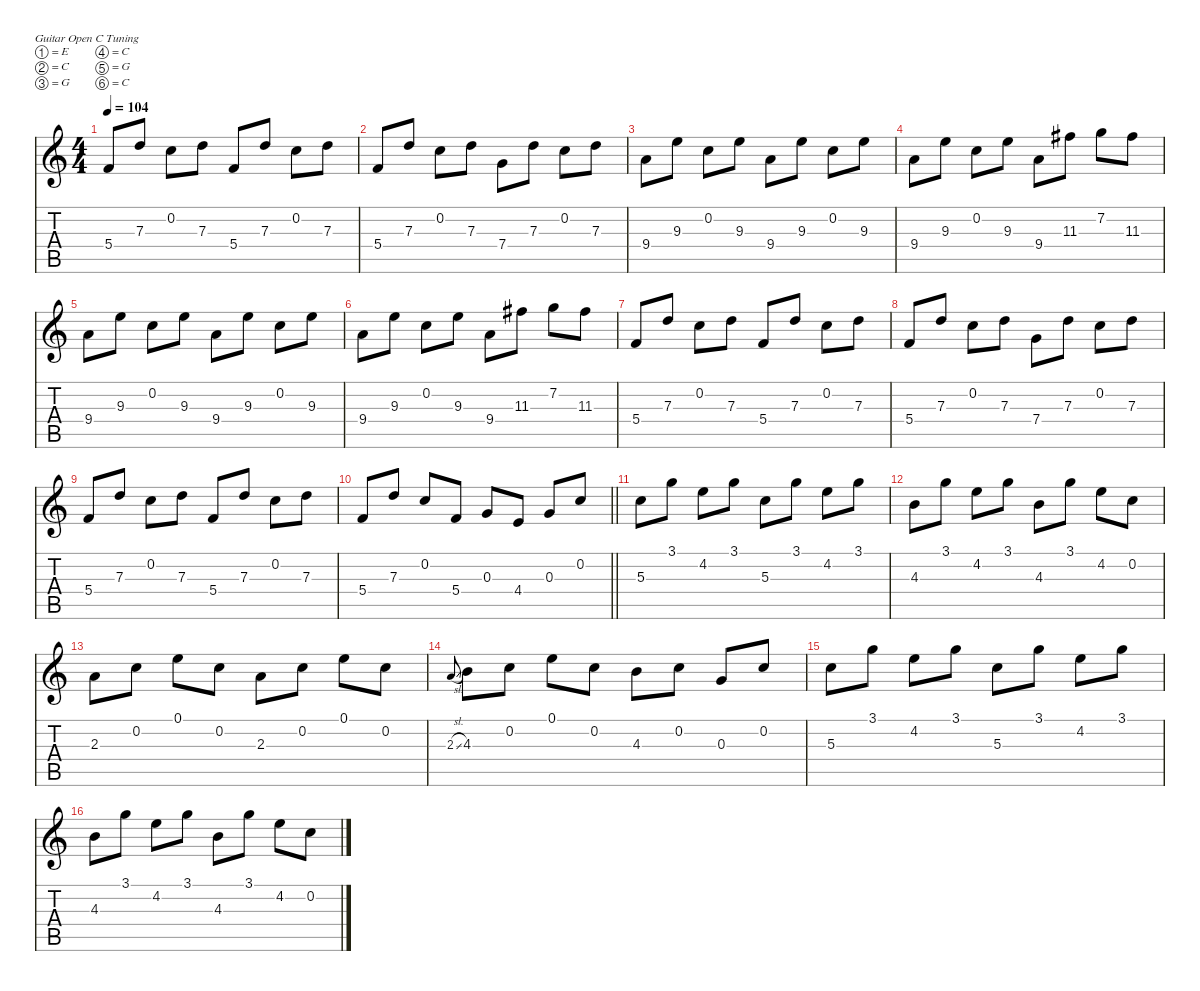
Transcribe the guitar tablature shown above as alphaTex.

\defaultSystemsLayout 4
\hideDynamics
\bracketExtendMode nobrackets
\singleTrackTrackNamePolicy hidden
\multiTrackTrackNamePolicy hidden
\firstSystemTrackNameMode fullname
\firstSystemTrackNameOrientation horizontal
\otherSystemsTrackNameOrientation horizontal
\track ("Guitar 1" "s.guit.") {defaultSystemsLayout 8 mute instrument acousticguitarsteel}
\staff {score tabs}
\tuning (E4 C4 G3 C3 G2 C2)
\ts (4 4)
\tempo 104
\clef g2
\ks c
5.4.8{dy f beam Up} 7.3.8{beam Up} 0.2.8{beam Down} 7.3.8{beam Down} 5.4.8{beam Up} 7.3.8{beam Up} 0.2.8{beam Down} 7.3.8{beam Down} |
5.4.8{beam Up} 7.3.8{beam Up} 0.2.8{beam Down} 7.3.8{beam Down} 7.4.8{beam Down} 7.3.8{beam Down} 0.2.8{beam Down} 7.3.8{beam Down} |
9.4.8{beam Down} 9.3.8{beam Down} 0.2.8{beam Down} 9.3.8{beam Down} 9.4.8{beam Down} 9.3.8{beam Down} 0.2.8{beam Down} 9.3.8{beam Down} |
9.4.8{beam Down} 9.3.8{beam Down} 0.2.8{beam Down} 9.3.8{beam Down} 9.4.8{beam Down} 11.3{acc #}.8{beam Down} 7.2.8{beam Down} 11.3{acc #}.8{beam Down} |
9.4.8{beam Down} 9.3.8{beam Down} 0.2.8{beam Down} 9.3.8{beam Down} 9.4.8{beam Down} 9.3.8{beam Down} 0.2.8{beam Down} 9.3.8{beam Down} |
9.4.8{beam Down} 9.3.8{beam Down} 0.2.8{beam Down} 9.3.8{beam Down} 9.4.8{beam Down} 11.3{acc #}.8{beam Down} 7.2.8{beam Down} 11.3{acc #}.8{beam Down} |
5.4.8{beam Up} 7.3.8{beam Up} 0.2.8{beam Down} 7.3.8{beam Down} 5.4.8{beam Up} 7.3.8{beam Up} 0.2.8{beam Down} 7.3.8{beam Down} |
5.4.8{beam Up} 7.3.8{beam Up} 0.2.8{beam Down} 7.3.8{beam Down} 7.4.8{beam Down} 7.3.8{beam Down} 0.2.8{beam Down} 7.3.8{beam Down} |
5.4.8{beam Up} 7.3.8{beam Up} 0.2.8{beam Down} 7.3.8{beam Down} 5.4.8{beam Up} 7.3.8{beam Up} 0.2.8{beam Down} 7.3.8{beam Down} |
\barLineRight lightlight
5.4.8{beam Up} 7.3.8{beam Up} 0.2.8{beam Up} 5.4.8{beam Up} 0.3.8{beam Up} 4.4.8{beam Up} 0.3.8{beam Up} 0.2.8{beam Up} |
5.3.8{beam Down} 3.1.8{beam Down} 4.2.8{beam Down} 3.1.8{beam Down} 5.3.8{beam Down} 3.1.8{beam Down} 4.2.8{beam Down} 3.1.8{beam Down} |
4.3.8{beam Down} 3.1.8{beam Down} 4.2.8{beam Down} 3.1.8{beam Down} 4.3.8{beam Down} 3.1.8{beam Down} 4.2.8{beam Down} 0.2.8{beam Down} |
2.3.8{beam Down} 0.2.8{beam Down} 0.1.8{beam Down} 0.2.8{beam Down} 2.3.8{beam Down} 0.2.8{beam Down} 0.1.8{beam Down} 0.2.8{beam Down} |
2.3{sl}.8{gr onbeat dy mf beam Up} 4.3.8{dy f beam Down} 0.2.8{beam Down} 0.1.8{beam Down} 0.2.8{beam Down} 4.3.8{beam Down} 0.2.8{beam Down} 0.3.8{beam Up} 0.2.8{beam Up} |
5.3.8{beam Down} 3.1.8{beam Down} 4.2.8{beam Down} 3.1.8{beam Down} 5.3.8{beam Down} 3.1.8{beam Down} 4.2.8{beam Down} 3.1.8{beam Down} |
4.3.8{beam Down} 3.1.8{beam Down} 4.2.8{beam Down} 3.1.8{beam Down} 4.3.8{beam Down} 3.1.8{beam Down} 4.2.8{beam Down} 0.2.8{beam Down}
